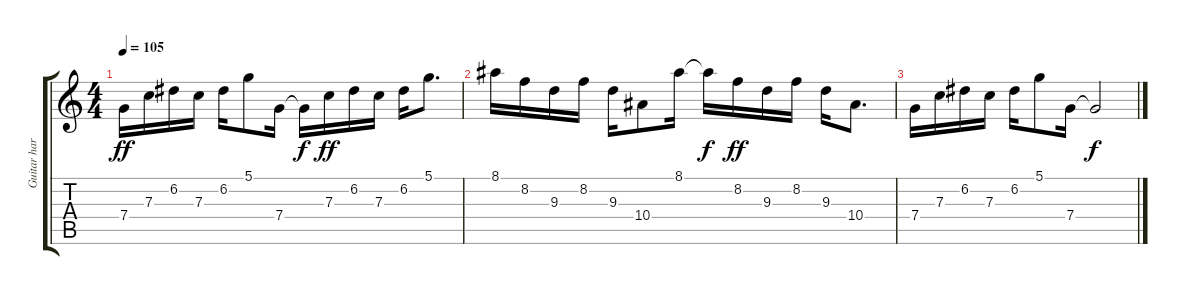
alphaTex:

\track ("Guitar harmo" "Guitar har") {instrument distortionguitar}
\staff {score tabs}
\tuning (D4 A3 F3 C3 G2 D2) {hide}
\ts (4 4)
\tempo 105
\clef g2
\ks c
7.4.16{dy ff} 7.3.16 6.2.16 7.3.16 6.2.16 5.1.8 7.4.16 7.4{t}.16{dy f} 7.3.16{dy ff} 6.2.16 7.3.16 6.2.16 5.1.8{d} |
8.1.16 8.2.16 9.3.16 8.2.16 9.3.16 10.4.8 8.1.16 8.1{t}.16{dy f} 8.2.16{dy ff} 9.3.16 8.2.16 9.3.16 10.4.8{d} |
7.4.16 7.3.16 6.2.16 7.3.16 6.2.16 5.1.8 7.4.16 7.4{t}.2{dy f}
